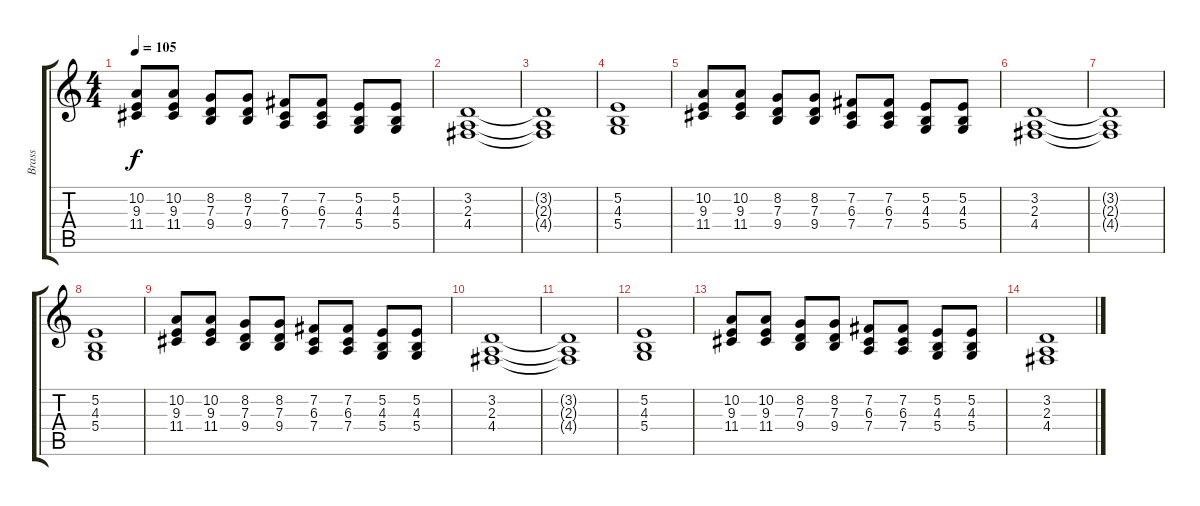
\track ("Brass" "Brass") {instrument brasssection}
\staff {score tabs}
\tuning (E4 B3 G3 D3 A2 E2) {hide}
\ts (4 4)
\tempo 105
\clef g2
\ks c
(10.2 9.3 11.4).8{dy f} (10.2 9.3 11.4).8 (8.2 7.3 9.4).8 (8.2 7.3 9.4).8 (7.2 6.3 7.4).8 (7.2 6.3 7.4).8 (5.2 4.3 5.4).8 (5.2 4.3 5.4).8 |
(3.2 2.3 4.4).1 |
(3.2{t} 2.3{t} 4.4{t}).1 |
(5.2 4.3 5.4).1 |
(10.2 9.3 11.4).8 (10.2 9.3 11.4).8 (8.2 7.3 9.4).8 (8.2 7.3 9.4).8 (7.2 6.3 7.4).8 (7.2 6.3 7.4).8 (5.2 4.3 5.4).8 (5.2 4.3 5.4).8 |
(3.2 2.3 4.4).1 |
(3.2{t} 2.3{t} 4.4{t}).1 |
(5.2 4.3 5.4).1 |
(10.2 9.3 11.4).8 (10.2 9.3 11.4).8 (8.2 7.3 9.4).8 (8.2 7.3 9.4).8 (7.2 6.3 7.4).8 (7.2 6.3 7.4).8 (5.2 4.3 5.4).8 (5.2 4.3 5.4).8 |
(3.2 2.3 4.4).1 |
(3.2{t} 2.3{t} 4.4{t}).1 |
(5.2 4.3 5.4).1 |
(10.2 9.3 11.4).8 (10.2 9.3 11.4).8 (8.2 7.3 9.4).8 (8.2 7.3 9.4).8 (7.2 6.3 7.4).8 (7.2 6.3 7.4).8 (5.2 4.3 5.4).8 (5.2 4.3 5.4).8 |
(3.2 2.3 4.4).1
